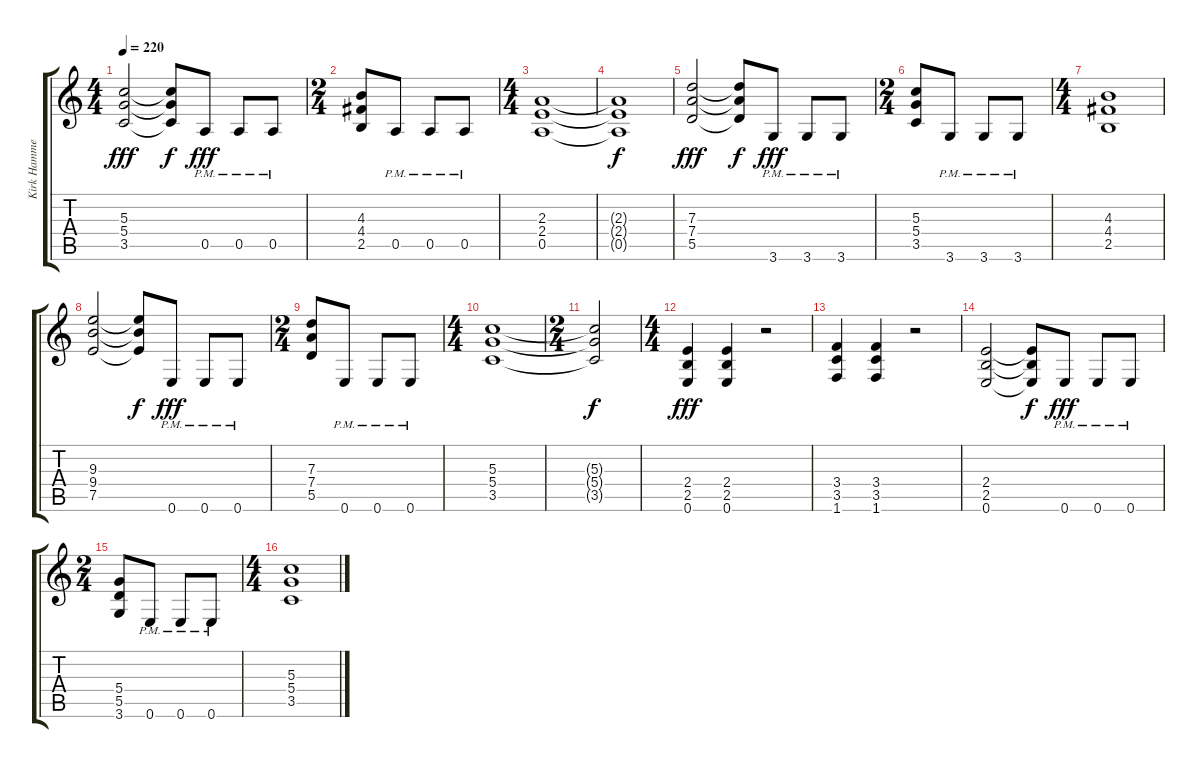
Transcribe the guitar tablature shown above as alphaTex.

\track ("Kirk Hammet" "Kirk Hamme") {instrument distortionguitar}
\staff {score tabs}
\tuning (E4 B3 G3 D3 A2 E2) {hide}
\ts (4 4)
\tempo 220
\clef g2
\ks c
(5.3 5.4 3.5).2{dy fff} (5.3{t} 5.4{t} 3.5{t}).8{dy f} 0.5{pm}.8{dy fff} 0.5{pm}.8 0.5{pm}.8 |
\ts (2 4)
(4.3 4.4 2.5).8 0.5{pm}.8 0.5{pm}.8 0.5{pm}.8 |
\ts (4 4)
(2.3 2.4 0.5).1 |
(2.3{t} 2.4{t} 0.5{t}).1{dy f} |
(7.3 7.4 5.5).2{dy fff} (7.3{t} 7.4{t} 5.5{t}).8{dy f} 3.6{pm}.8{dy fff} 3.6{pm}.8 3.6{pm}.8 |
\ts (2 4)
(5.3 5.4 3.5).8 3.6{pm}.8 3.6{pm}.8 3.6{pm}.8 |
\ts (4 4)
(4.3 4.4 2.5).1 |
(9.3 9.4 7.5).2 (9.3{t} 9.4{t} 7.5{t}).8{dy f} 0.6{pm}.8{dy fff} 0.6{pm}.8 0.6{pm}.8 |
\ts (2 4)
(7.3 7.4 5.5).8 0.6{pm}.8 0.6{pm}.8 0.6{pm}.8 |
\ts (4 4)
(5.3 5.4 3.5).1 |
\ts (2 4)
(5.3{t} 5.4{t} 3.5{t}).2{dy f} |
\ts (4 4)
(2.4 2.5 0.6).4{dy fff} (2.4 2.5 0.6).4 r.2 |
(3.4 3.5 1.6).4 (3.4 3.5 1.6).4 r.2 |
(2.4 2.5 0.6).2 (2.4{t} 2.5{t} 0.6{t}).8{dy f} 0.6{pm}.8{dy fff} 0.6{pm}.8 0.6{pm}.8 |
\ts (2 4)
(5.4 5.5 3.6).8 0.6{pm}.8 0.6{pm}.8 0.6{pm}.8 |
\ts (4 4)
(5.3 5.4 3.5).1
